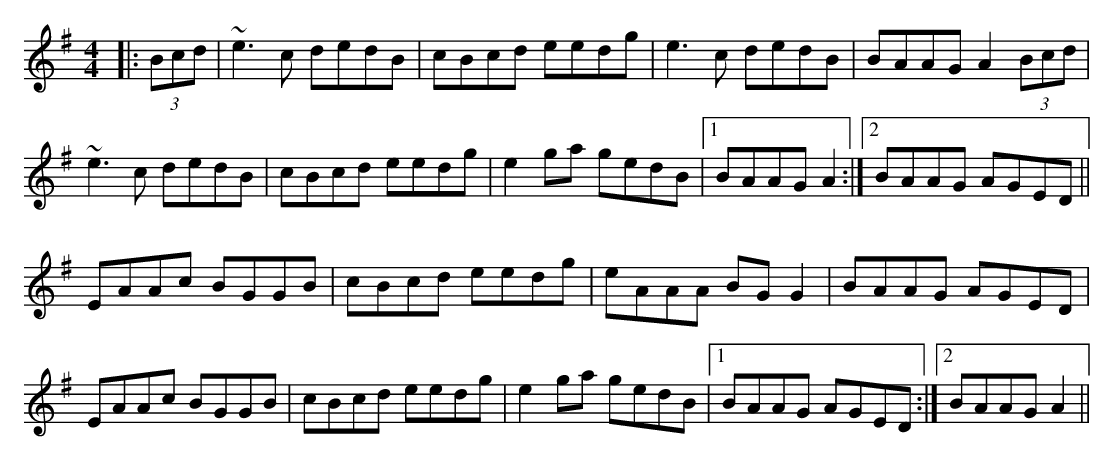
X:1
M:4/4
K:Ador
|:(3Bcd|~e3c dedB|cBcd eedg|e3c dedB|BAAG A2 (3Bcd|
~e3c dedB|cBcd eedg|e2ga gedB|1 BAAG A2:|2 BAAG AGED||
EAAc BGGB|cBcd eedg|eAAA BGG2|BAAG AGED|
EAAc BGGB|cBcd eedg|e2 ga gedB|1 BAAG AGED:|2 BAAG A2||
